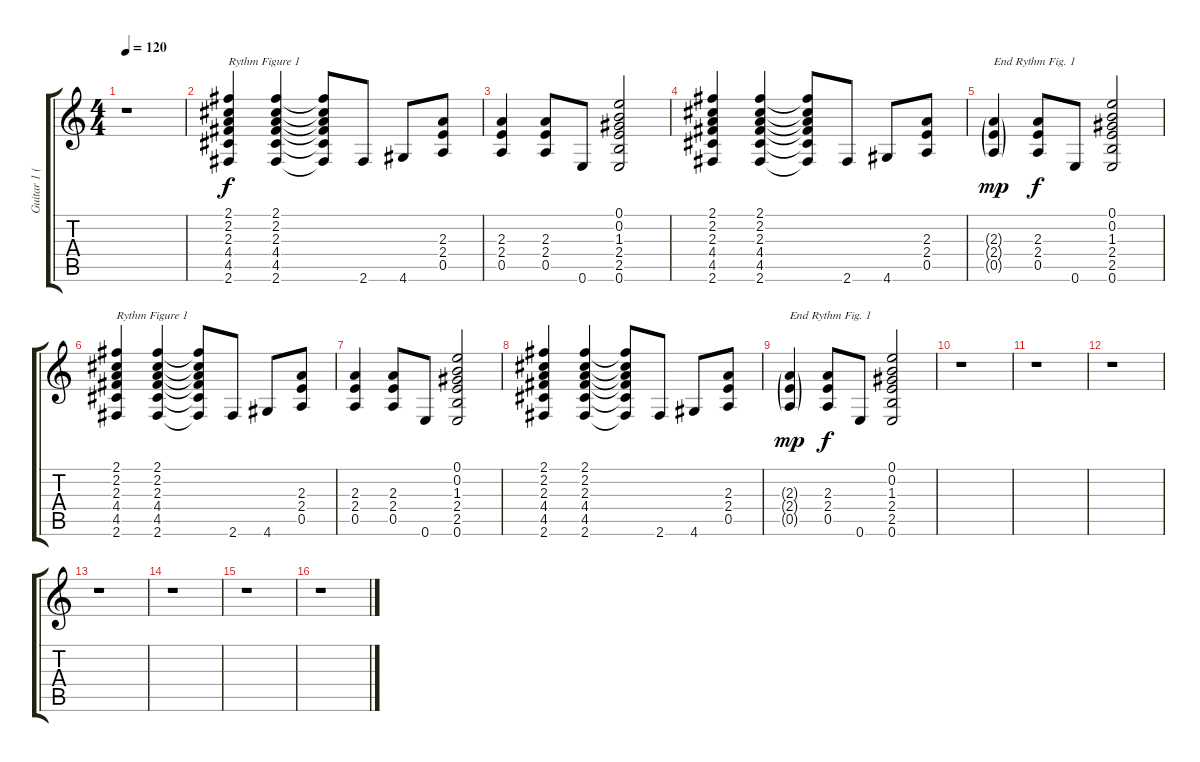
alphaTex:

\track ("Guitar 1 (Rythm)" "Guitar 1 (") {instrument electricguitarclean}
\staff {score tabs}
\tuning (E4 B3 G3 D3 A2 E2) {hide}
\ts (4 4)
\tempo 120
\clef g2
\ks c
r.1{dy f instrument electricguitarclean} |
(2.1 2.2 2.3 4.4 4.5 2.6).4{txt "Rythm Figure 1"} (2.1 2.2 2.3 4.4 4.5 2.6).4 (2.1{t} 2.2{t} 2.3{t} 4.4{t} 4.5{t} 2.6{t}).8 2.6.8 4.6.8 (2.3 2.4 0.5).8 |
(2.3 2.4 0.5).4 (2.3 2.4 0.5).8 0.6.8 (0.1 0.2 1.3 2.4 2.5 0.6).2 |
(2.1 2.2 2.3 4.4 4.5 2.6).4 (2.1 2.2 2.3 4.4 4.5 2.6).4 (2.1{t} 2.2{t} 2.3{t} 4.4{t} 4.5{t} 2.6{t}).8 2.6.8 4.6.8 (2.3 2.4 0.5).8 |
(2.3{g} 2.4{g} 0.5{g}).4{txt "End Rythm Fig. 1" dy mp} (2.3 2.4 0.5).8{dy f} 0.6.8 (0.1 0.2 1.3 2.4 2.5 0.6).2 |
(2.1 2.2 2.3 4.4 4.5 2.6).4{txt "Rythm Figure 1"} (2.1 2.2 2.3 4.4 4.5 2.6).4 (2.1{t} 2.2{t} 2.3{t} 4.4{t} 4.5{t} 2.6{t}).8 2.6.8 4.6.8 (2.3 2.4 0.5).8 |
(2.3 2.4 0.5).4 (2.3 2.4 0.5).8 0.6.8 (0.1 0.2 1.3 2.4 2.5 0.6).2 |
(2.1 2.2 2.3 4.4 4.5 2.6).4 (2.1 2.2 2.3 4.4 4.5 2.6).4 (2.1{t} 2.2{t} 2.3{t} 4.4{t} 4.5{t} 2.6{t}).8 2.6.8 4.6.8 (2.3 2.4 0.5).8 |
(2.3{g} 2.4{g} 0.5{g}).4{txt "End Rythm Fig. 1" dy mp} (2.3 2.4 0.5).8{dy f} 0.6.8 (0.1 0.2 1.3 2.4 2.5 0.6).2 |
r.1 |
r.1 |
r.1 |
r.1 |
r.1 |
r.1 |
r.1
